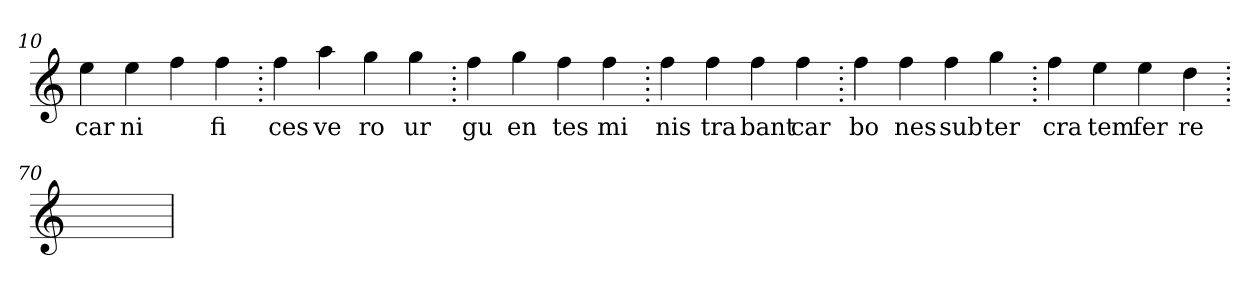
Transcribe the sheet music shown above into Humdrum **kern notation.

**kern	**text
*part1	*part1
*staff1	*staff1
*clefG2	*
=10.	=10.
4ee	car
4ee	ni
4ff	.
4ff	fi
=20.	=20.
4ff	ces
4aa	ve
4gg	ro
4gg	ur
=30.	=30.
4ff	gu
4gg	en
4ff	tes
4ff	mi
=40.	=40.
4ff	nis
4ff	tra
4ff	bant
4ff	car
=50.	=50.
4ff	bo
4ff	nes
4ff	sub
4gg	ter
=60.	=60.
4ff	cra
4ee	tem
4ee	fer
4dd	re
=70.	=70.
1ryy	.
=	=
*-	*-
